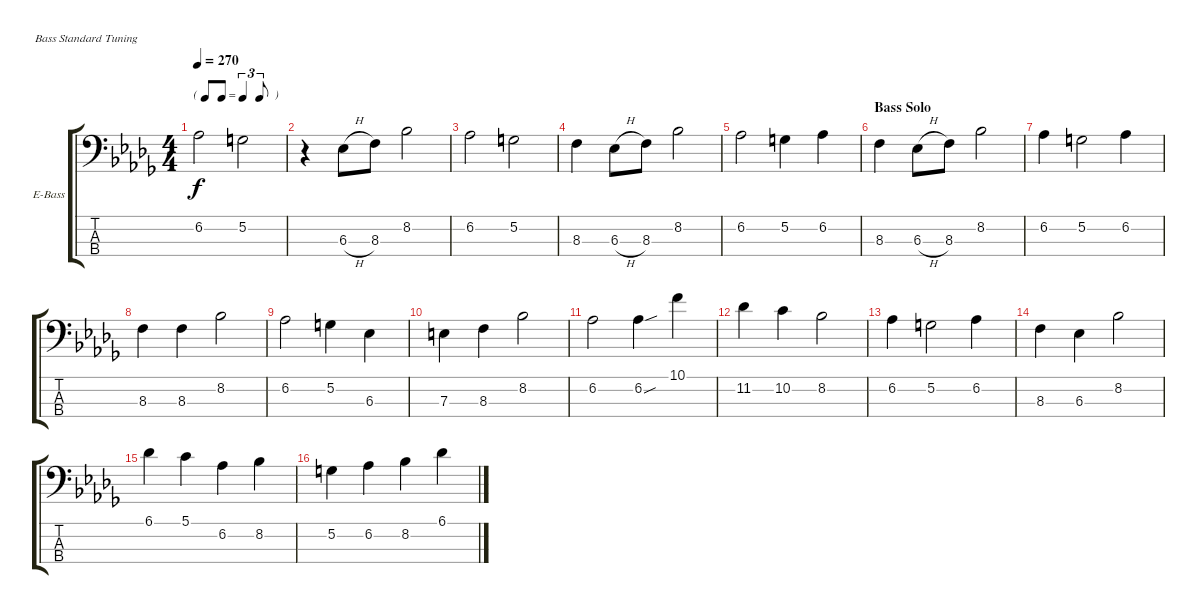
\defaultSystemsLayout 4
\bracketExtendMode groupsimilarinstruments
\firstSystemTrackNameOrientation horizontal
\otherSystemsTrackNameOrientation horizontal
\track ("Electric Bass" "E-Bass") {multiBarRest instrument electricbassfinger}
\staff {score tabs}
\tuning (G2 D2 A1 E1)
\ts (4 4)
\tf triplet8th
\tempo 270
\clef f4
\ks bbminor
6.2.2{dy f} 5.2.2 |
r.4 6.3{h}.8 8.3.8 8.2.2 |
6.2.2 5.2.2 |
8.3.4 6.3{h}.8 8.3.8 8.2.2 |
6.2.2 5.2.4 6.2.4 |
\section ("" "Bass Solo")
8.3.4 6.3{h}.8 8.3.8 8.2.2 |
6.2.4 5.2.2 6.2.4 |
8.3.4 8.3.4 8.2.2 |
6.2.2 5.2.4 6.3.4 |
7.3.4 8.3.4 8.2.2 |
6.2.2 6.2{sou}.4 10.1.4 |
11.2.4 10.2.4 8.2.2 |
6.2.4 5.2.2 6.2.4 |
8.3.4 6.3.4 8.2.2 |
6.1.4 5.1.4 6.2.4 8.2.4 |
5.2.4 6.2.4 8.2.4 6.1.4
